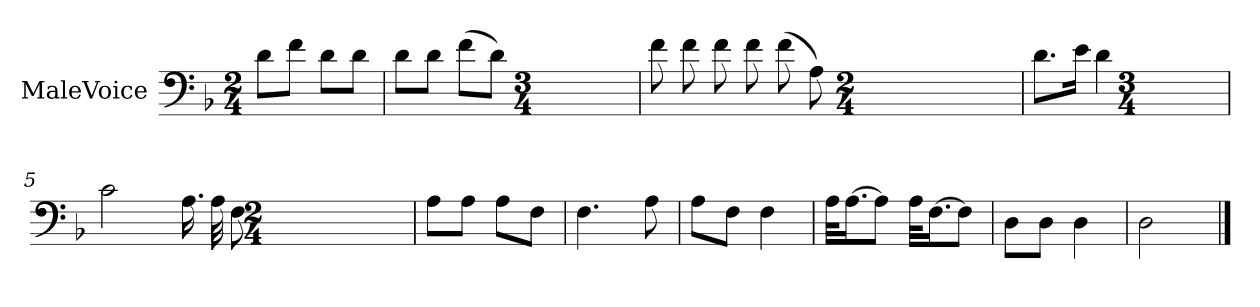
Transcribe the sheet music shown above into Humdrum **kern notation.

**kern
*part1
*staff1
*I"MaleVoice
*clefF4
*k[b-]
*M2/4
*MM72
=1
8d\L
8f\J
8d\L
8d\J
=2
8d\L
8d\J
(8f\L
8d\J)
*M3/4
=3
8f
8f
8f
8f
(8f
8A)
*M2/4
=4
8.d\L
16e\Jk
4d
*M3/4
=5
2c
16.A
32A
8F
*M2/4
=6
8A\L
8A\J
8A\L
8F\J
=7
4.F
8A
=8
8A\L
8F\J
4F
=9
32A\KLL
[16.A\J
8A\J]
32A\KLL
[16.F\J
8F\J]
=10
8D\L
8D\J
4D
=11
2D
==
*-
